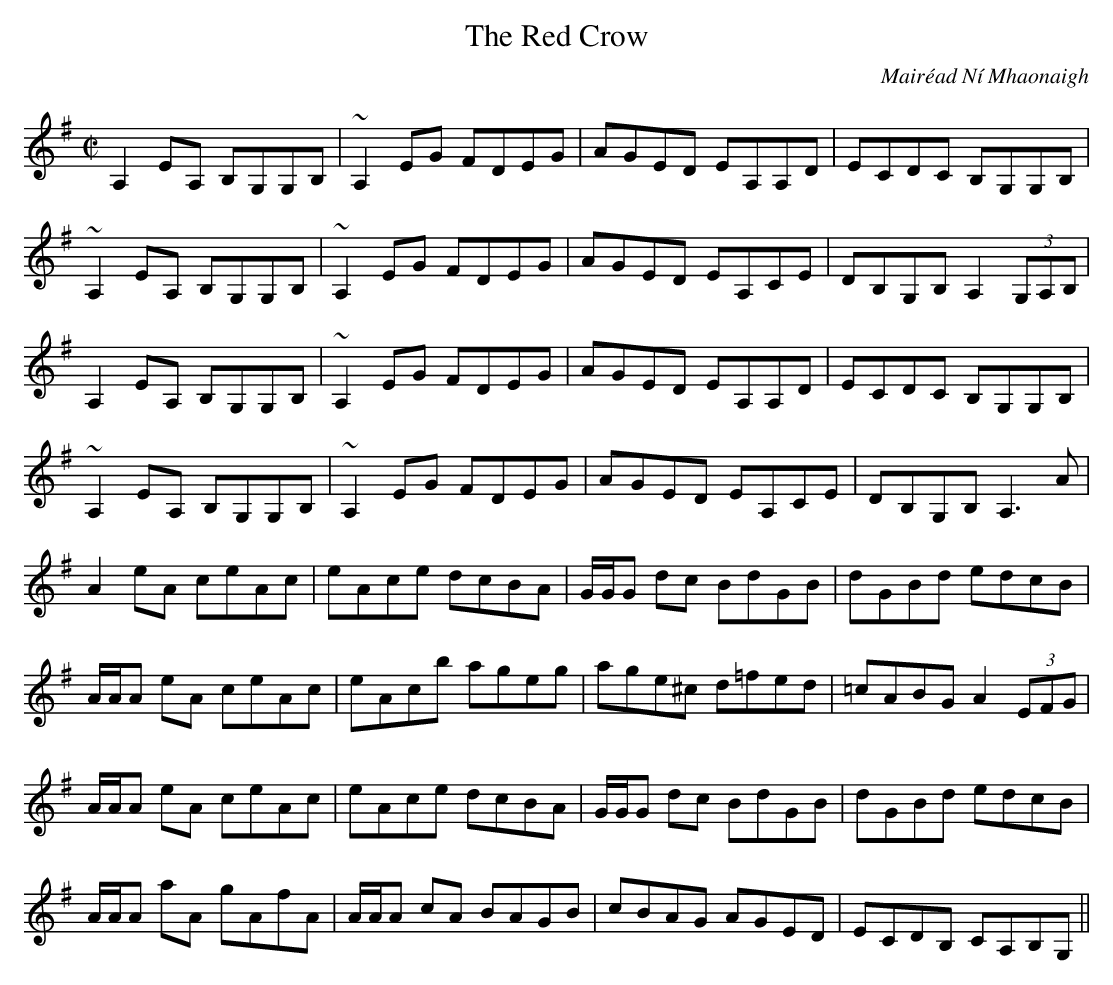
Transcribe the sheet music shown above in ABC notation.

X:1
T:Red Crow, The
M:C|
L:1/8
C:Mair\'ead N\'i Mhaonaigh
K:ADor
A,2EA, B,G,G,B,|~A,2EG FDEG|AGED EA,A,D|ECDC B,G,G,B,|
!~A,2EA, B,G,G,B,|~A,2EG FDEG|AGED EA,CE|DB,G,B, A,2(3G,A,B,|
!A,2EA, B,G,G,B,|~A,2EG FDEG|AGED EA,A,D|ECDC B,G,G,B,|
!~A,2EA, B,G,G,B,|~A,2EG FDEG|AGED EA,CE|DB,G,B, A,3A|
!A2eA ceAc|eAce dcBA|G/2G/2G dc BdGB|dGBd edcB|
!A/2A/2A eA ceAc|eAcb ageg|age^c d=fed|=cABG A2 (3EFG|
!A/2A/2A eA ceAc|eAce dcBA|G/2G/2G dc BdGB|dGBd edcB|
!A/A/2A aA gAfA|A/2A/2A cA BAGB|cBAG AGED|ECDB, CA,B,G,||
